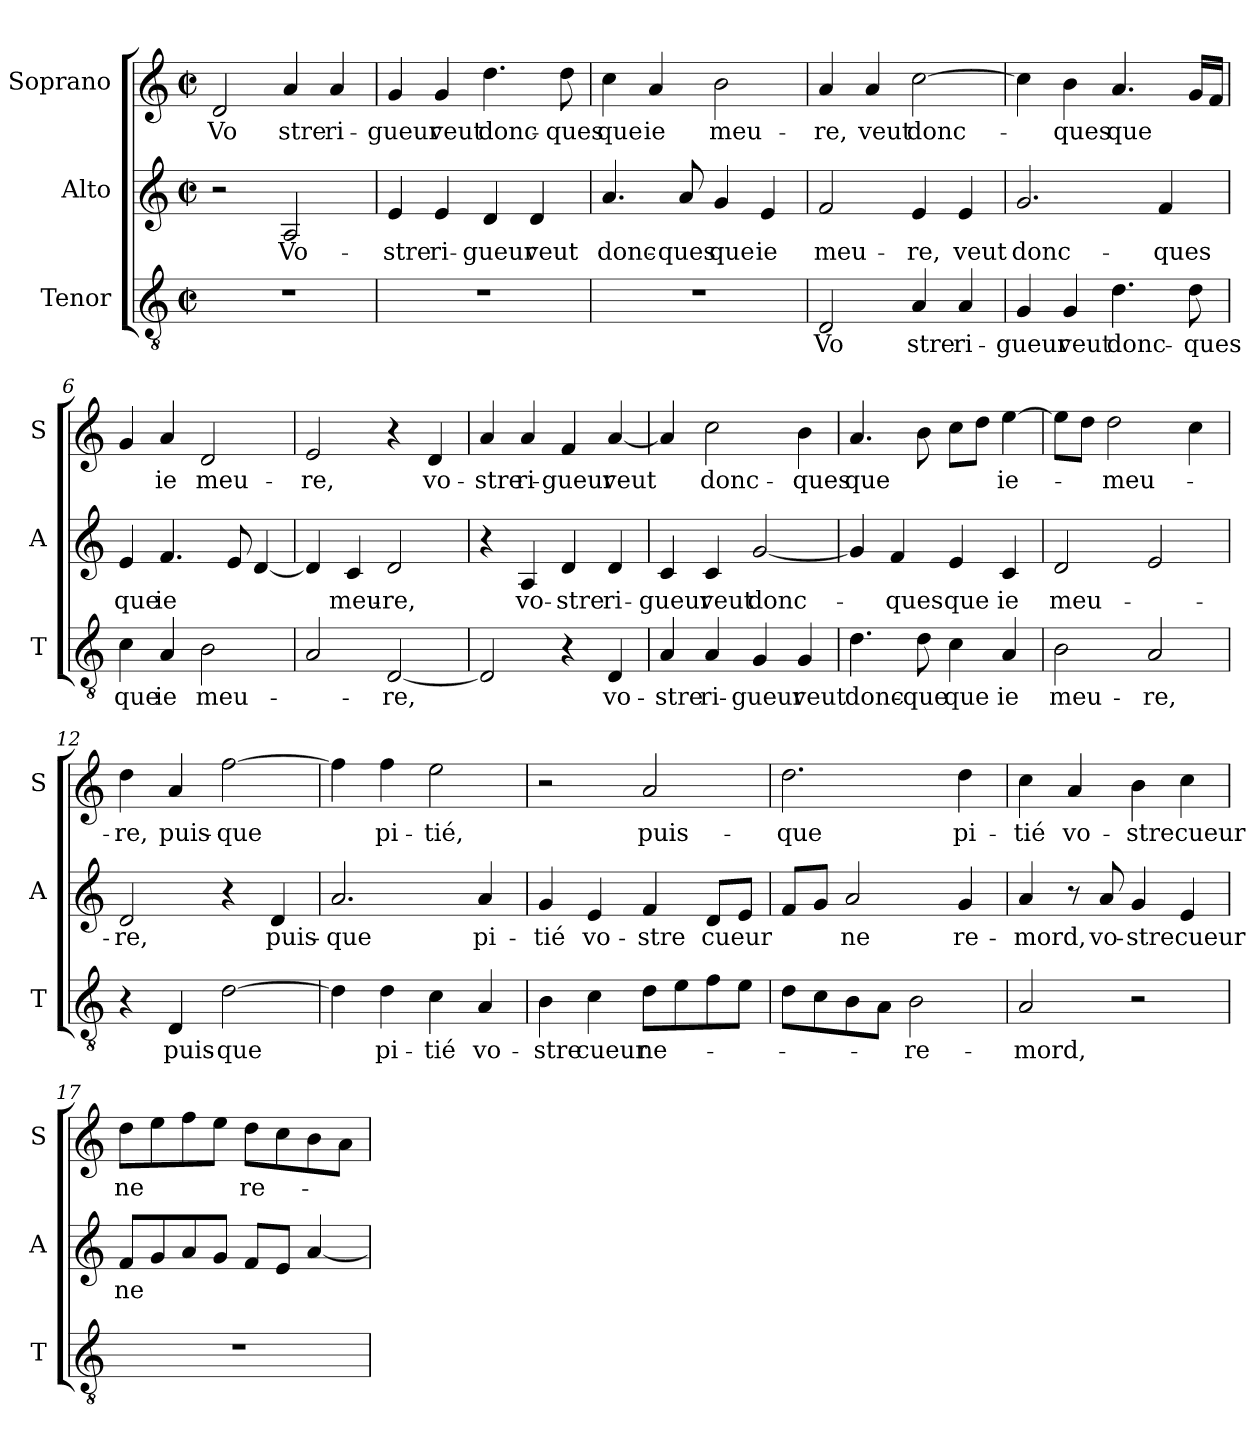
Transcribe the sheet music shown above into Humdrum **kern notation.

**kern	**text	**kern	**text	**kern	**text
*part3	*part3	*part2	*part2	*part1	*part1
*staff3	*staff3	*staff2	*staff2	*staff1	*staff1
*I"Tenor	*	*I"Alto	*	*I"Soprano	*
*I'T	*	*I'A	*	*I'S	*
*clefGv2	*	*clefG2	*	*clefG2	*
*k[]	*	*k[]	*	*k[]	*
*C:	*	*C:	*	*C:	*
*M2/2	*	*M2/2	*	*M2/2	*
*met(c|)	*	*met(c|)	*	*met(c|)	*
=1	=1	=1	=1	=1	=1
!	!	!	!	!	!LO:LY:b
1r	.	2r	.	2d/	Vo
!	!	!	!LO:LY:b	!	!LO:LY:b
.	.	2A/	Vo-	4a/	stre
!	!	!	!	!	!LO:LY:b
.	.	.	.	4a/	ri-
=2	=2	=2	=2	=2	=2
!	!	!	!LO:LY:b	!	!LO:LY:b
1r	.	4e/	-stre	4g/	-gueur
!	!	!	!LO:LY:b	!	!LO:LY:b
.	.	4e/	ri-	4g/	veut
!	!	!	!LO:LY:b	!	!LO:LY:b
.	.	4d/	-gueur	4.dd\	donc-
!	!	!	!LO:LY:b	!	!
.	.	4d/	veut	.	.
!	!	!	!	!	!LO:LY:b
.	.	.	.	8dd\	-ques
=3	=3	=3	=3	=3	=3
!	!	!	!LO:LY:b	!	!LO:LY:b
1r	.	4.a/	donc-	4cc\	que
!	!	!	!	!	!LO:LY:b
.	.	.	.	4a/	ie
!	!	!	!LO:LY:b	!	!
.	.	8a/	-ques	.	.
!	!	!	!LO:LY:b	!	!LO:LY:b
.	.	4g/	que	2b\	meu-
!	!	!	!LO:LY:b	!	!
.	.	4e/	ie	.	.
=4	=4	=4	=4	=4	=4
!	!LO:LY:b	!	!LO:LY:b	!	!LO:LY:b
2D/	Vo	2f/	meu-	4a/	-re,
!	!	!	!	!	!LO:LY:b
.	.	.	.	4a/	veut
!	!LO:LY:b	!	!LO:LY:b	!	!LO:LY:b
4A/	stre	4e/	-re,	[2cc\	donc-
!	!LO:LY:b	!	!LO:LY:b	!	!
4A/	ri-	4e/	veut	.	.
=5	=5	=5	=5	=5	=5
!	!LO:LY:b	!	!LO:LY:b	!	!
4G/	-gueur	2.g/	donc-	4cc\]	.
!	!LO:LY:b	!	!	!	!LO:LY:b
4G/	veut	.	.	4b\	-ques
!	!LO:LY:b	!	!	!	!LO:LY:b
4.d\	donc-	.	.	4.a/	que
!	!	!	!LO:LY:b	!	!
.	.	4f/	-ques	.	.
!	!LO:LY:b	!	!	!	!
8d\	-ques	.	.	16g/LL	.
.	.	.	.	16f/JJ	.
!!LO:LB:g=z
=6	=6	=6	=6	=6	=6
!	!LO:LY:b	!	!LO:LY:b	!	!
4c\	que	4e/	que	4g/	.
!	!LO:LY:b	!	!LO:LY:b	!	!LO:LY:b
4A/	ie	4.f/	ie	4a/	ie
!	!LO:LY:b	!	!	!	!LO:LY:b
2B\	meu-	.	.	2d/	meu-
.	.	8e/	.	.	.
.	.	[4d/	.	.	.
=7	=7	=7	=7	=7	=7
!	!	!	!	!	!LO:LY:b
2A/	.	4d/]	.	2e/	-re,
!	!	!	!LO:LY:b	!	!
.	.	4c/	meu-	.	.
!	!LO:LY:b	!	!LO:LY:b	!	!
[2D/	-re,	2d/	-re,	4r	.
!	!	!	!	!	!LO:LY:b
.	.	.	.	4d/	vo-
=8	=8	=8	=8	=8	=8
!	!	!	!	!	!LO:LY:b
2D/]	.	4r	.	4a/	-stre
!	!	!	!LO:LY:b	!	!LO:LY:b
.	.	4A/	vo-	4a/	ri-
!	!	!	!LO:LY:b	!	!LO:LY:b
4r	.	4d/	-stre	4f/	-gueur
!	!LO:LY:b	!	!LO:LY:b	!	!LO:LY:b
4D/	vo-	4d/	ri-	[4a/	veut
=9	=9	=9	=9	=9	=9
!	!LO:LY:b	!	!LO:LY:b	!	!
4A/	-stre	4c/	-gueur	4a/]	.
!	!LO:LY:b	!	!LO:LY:b	!	!LO:LY:b
4A/	ri-	4c/	veut	2cc\	donc-
!	!LO:LY:b	!	!LO:LY:b	!	!
4G/	-gueur	[2g/	donc-	.	.
!	!LO:LY:b	!	!	!	!LO:LY:b
4G/	veut	.	.	4b\	-ques
=10	=10	=10	=10	=10	=10
!	!LO:LY:b	!	!	!	!LO:LY:b
4.d\	donc-	4g/]	.	4.a/	que
!	!	!	!LO:LY:b	!	!
.	.	4f/	-ques	.	.
!	!LO:LY:b	!	!	!	!
8d\	-que	.	.	8b\	.
!	!LO:LY:b	!	!LO:LY:b	!	!
4c\	que	4e/	que	8cc\L	.
.	.	.	.	8dd\J	.
!	!LO:LY:b	!	!LO:LY:b	!	!LO:LY:b
4A/	ie	4c/	ie	[4ee\	ie-
=11	=11	=11	=11	=11	=11
!	!LO:LY:b	!	!LO:LY:b	!	!
2B\	meu-	2d/	meu-	8ee\L]	.
.	.	.	.	8dd\J	.
!	!	!	!	!	!LO:LY:b
.	.	.	.	2dd\	-meu-
!	!LO:LY:b	!	!	!	!
2A/	-re,	2e/	.	.	.
.	.	.	.	4cc\	.
!!LO:LB:g=z
=12	=12	=12	=12	=12	=12
!	!	!	!LO:LY:b	!	!LO:LY:b
4r	.	2d/	-re,	4dd\	-re,
!	!LO:LY:b	!	!	!	!LO:LY:b
4D/	puis-	.	.	4a/	puis-
!	!LO:LY:b	!	!	!	!LO:LY:b
[2d\	-que	4r	.	[2ff\	-que
!	!	!	!LO:LY:b	!	!
.	.	4d/	puis-	.	.
=13	=13	=13	=13	=13	=13
!	!	!	!LO:LY:b	!	!
4d\]	.	2.a/	-que	4ff\]	.
!	!LO:LY:b	!	!	!	!LO:LY:b
4d\	pi-	.	.	4ff\	pi-
!	!LO:LY:b	!	!	!	!LO:LY:b
4c\	-tié	.	.	2ee\	-tié,
!	!LO:LY:b	!	!LO:LY:b	!	!
4A/	vo-	4a/	pi-	.	.
=14	=14	=14	=14	=14	=14
!	!LO:LY:b	!	!LO:LY:b	!	!
4B\	-stre	4g/	-tié	2r	.
!	!LO:LY:b	!	!LO:LY:b	!	!
4c\	cueur	4e/	vo-	.	.
!	!LO:LY:b	!	!LO:LY:b	!	!LO:LY:b
8d\L	ne-	4f/	-stre	2a/	puis-
8e\	.	.	.	.	.
!	!	!	!LO:LY:b	!	!
8f\	.	8d/L	cueur	.	.
8e\J	.	8e/J	.	.	.
=15	=15	=15	=15	=15	=15
!	!	!	!	!	!LO:LY:b
8d\L	.	8f/L	.	2.dd\	-que
8c\	.	8g/J	.	.	.
!	!	!	!LO:LY:b	!	!
8B\	.	2a/	ne	.	.
8A\J	.	.	.	.	.
!	!LO:LY:b	!	!	!	!
2B\	-re-	.	.	.	.
!	!	!	!LO:LY:b	!	!LO:LY:b
.	.	4g/	re-	4dd\	pi-
=16	=16	=16	=16	=16	=16
!	!LO:LY:b	!	!LO:LY:b	!	!LO:LY:b
2A/	-mord,	4a/	-mord,	4cc\	-tié
!	!	!	!	!	!LO:LY:b
.	.	8r	.	4a/	vo-
!	!	!	!LO:LY:b	!	!
.	.	8a/	vo-	.	.
!	!	!	!LO:LY:b	!	!LO:LY:b
2r	.	4g/	-stre	4b\	-stre
!	!	!	!LO:LY:b	!	!LO:LY:b
.	.	4e/	cueur	4cc\	cueur
=17	=17	=17	=17	=17	=17
!	!	!	!LO:LY:b	!	!LO:LY:b
1r	.	8f/L	ne	8dd\L	ne
.	.	8g/	.	8ee\	.
.	.	8a/	.	8ff\	.
.	.	8g/J	.	8ee\J	.
!	!	!	!	!	!LO:LY:b
.	.	8f/L	.	8dd\L	re-
.	.	8e/J	.	8cc\	.
.	.	[4a/	.	8b\	.
.	.	.	.	8a\J	.
=	=	=	=	=	=
*-	*-	*-	*-	*-	*-
